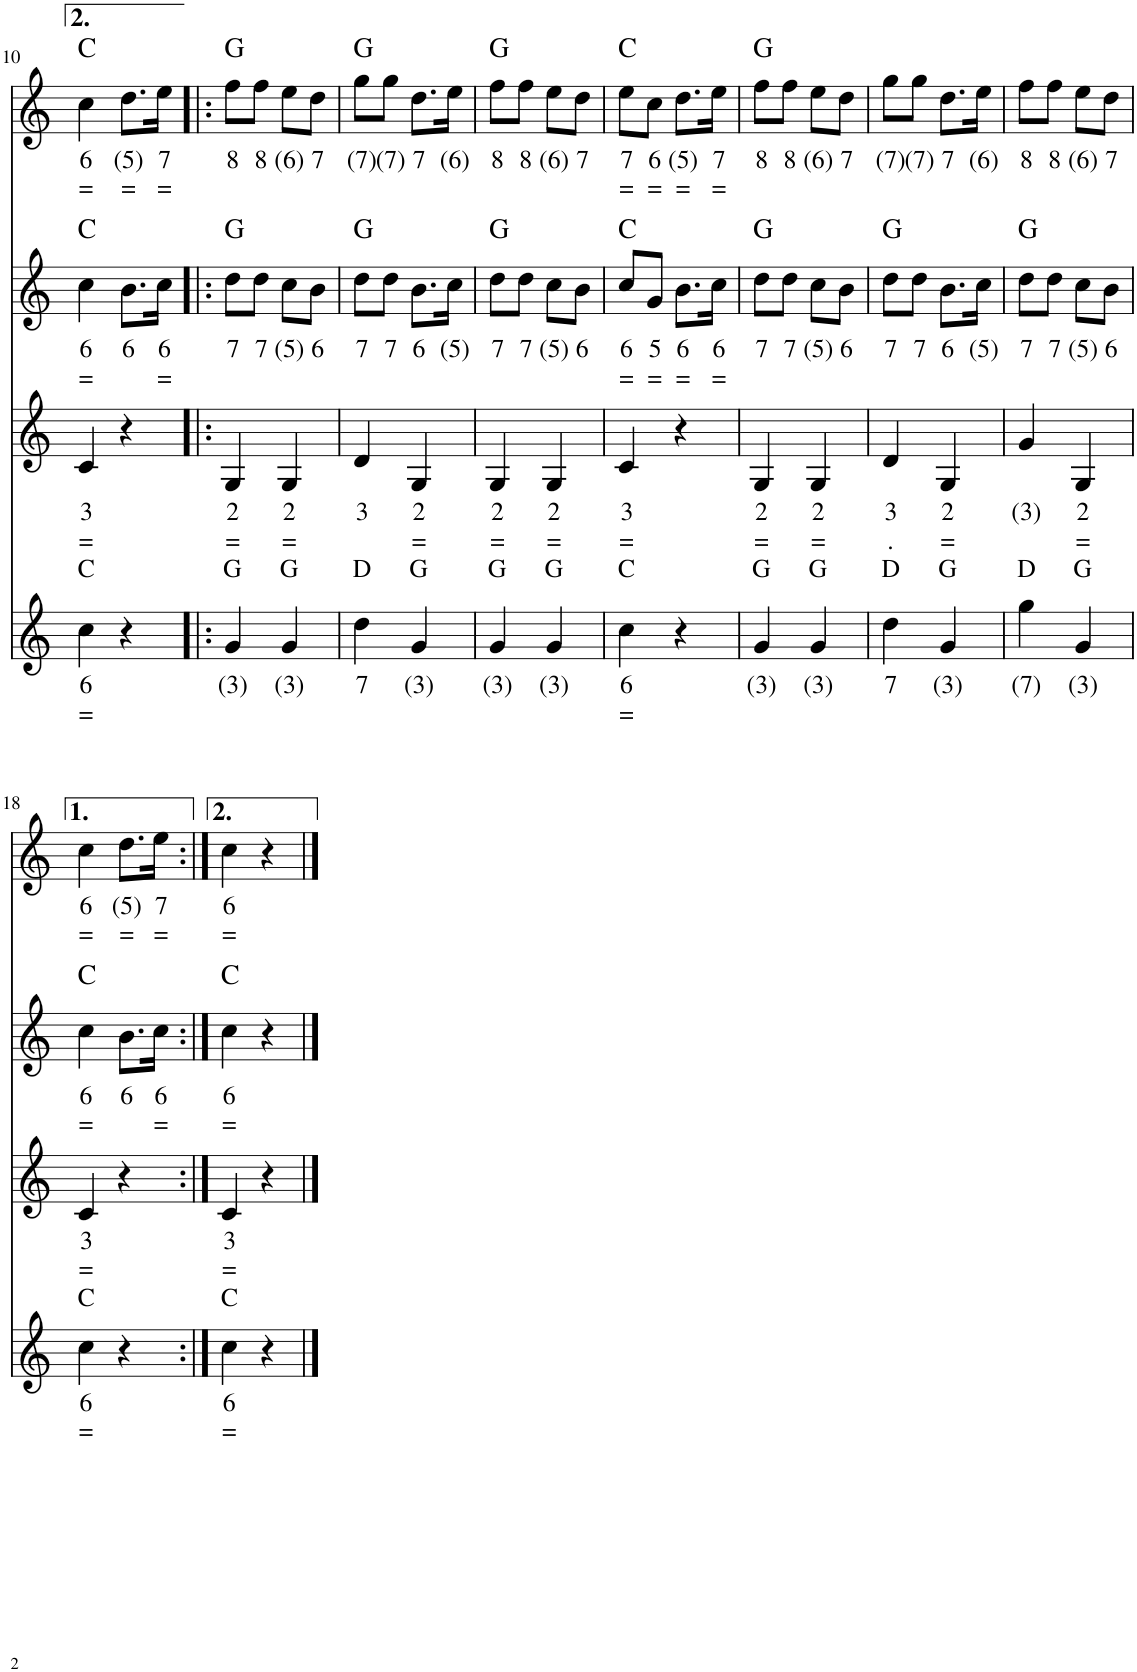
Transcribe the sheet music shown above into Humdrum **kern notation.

**kern	**text	**text	**kern	**text	**text	**text	**kern	**text	**text	**kern	**text	**text	**harte
*part4	*part4	*part4	*part3	*part3	*part3	*part3	*part2	*part2	*part2	*part1	*part1	*part1	*part1
*staff4	*staff4	*staff4	*staff3	*staff3	*staff3	*staff3	*staff2	*staff2	*staff2	*staff1	*staff1	*staff1	*
*I"Stem	*	*	*I"Bas	*	*	*	*I"Stem	*	*	*I"Stem	*	*	*
!!LO:PB:g=z
*clefG2	*	*	*clefG2	*	*	*	*clefG2	*	*	*clefG2	*	*	*
*k[]	*	*	*k[]	*	*	*	*k[]	*	*	*k[]	*	*	*
*M2/4	*	*	*M2/4	*	*	*	*M2/4	*	*	*M2/4	*	*	*
=10	=10	=10	=10	=10	=10	=10	=10	=10	=10	=10	=10	=10	=10
!	!LO:LY:b	!LO:LY:b	!	!LO:LY:b	!LO:LY:b	!LO:LY:b	!	!LO:LY:b	!LO:LY:b	!	!LO:LY:b	!LO:LY:b	!
4cc\	6	=	4c/	3	=	C	4cc\	6	=	4cc\	6	=	C:maj
!	!	!	!	!	!	!	!	!LO:LY:b	!	!	!LO:LY:b	!LO:LY:b	!
4r	.	.	4r	.	.	.	8.b\L	6	.	8.dd\L	(5)	=	.
!	!	!	!	!	!	!	!	!LO:LY:b	!LO:LY:b	!	!LO:LY:b	!LO:LY:b	!
.	.	.	.	.	.	.	16cc\Jk	6	=	16ee\Jk	7	=	.
=11!|:	=11!|:	=11!|:	=11!|:	=11!|:	=11!|:	=11!|:	=11!|:	=11!|:	=11!|:	=11!|:	=11!|:	=11!|:	=11!|:
!	!LO:LY:b	!	!	!LO:LY:b	!LO:LY:b	!LO:LY:b	!	!LO:LY:b	!	!	!LO:LY:b	!	!
4g/	(3)	.	4G/	2	=	G	8dd\L	7	.	8ff\L	8	.	G:maj
!	!	!	!	!	!	!	!	!LO:LY:b	!	!	!LO:LY:b	!	!
.	.	.	.	.	.	.	8dd\J	7	.	8ff\J	8	.	.
!	!LO:LY:b	!	!	!LO:LY:b	!LO:LY:b	!LO:LY:b	!	!LO:LY:b	!	!	!LO:LY:b	!	!
4g/	(3)	.	4G/	2	=	G	8cc\L	(5)	.	8ee\L	(6)	.	.
!	!	!	!	!	!	!	!	!LO:LY:b	!	!	!LO:LY:b	!	!
.	.	.	.	.	.	.	8b\J	6	.	8dd\J	7	.	.
=12	=12	=12	=12	=12	=12	=12	=12	=12	=12	=12	=12	=12	=12
!	!LO:LY:b	!	!	!LO:LY:b	!	!LO:LY:b	!	!LO:LY:b	!	!	!LO:LY:b	!	!
4dd\	7	.	4d/	3	.	D	8dd\L	7	.	8gg\L	(7)	.	G:maj
!	!	!	!	!	!	!	!	!LO:LY:b	!	!	!LO:LY:b	!	!
.	.	.	.	.	.	.	8dd\J	7	.	8gg\J	(7)	.	.
!	!LO:LY:b	!	!	!LO:LY:b	!LO:LY:b	!LO:LY:b	!	!LO:LY:b	!	!	!LO:LY:b	!	!
4g/	(3)	.	4G/	2	=	G	8.b\L	6	.	8.dd\L	7	.	.
!	!	!	!	!	!	!	!	!LO:LY:b	!	!	!LO:LY:b	!	!
.	.	.	.	.	.	.	16cc\Jk	(5)	.	16ee\Jk	(6)	.	.
=13	=13	=13	=13	=13	=13	=13	=13	=13	=13	=13	=13	=13	=13
!	!LO:LY:b	!	!	!LO:LY:b	!LO:LY:b	!LO:LY:b	!	!LO:LY:b	!	!	!LO:LY:b	!	!
4g/	(3)	.	4G/	2	=	G	8dd\L	7	.	8ff\L	8	.	G:maj
!	!	!	!	!	!	!	!	!LO:LY:b	!	!	!LO:LY:b	!	!
.	.	.	.	.	.	.	8dd\J	7	.	8ff\J	8	.	.
!	!LO:LY:b	!	!	!LO:LY:b	!LO:LY:b	!LO:LY:b	!	!LO:LY:b	!	!	!LO:LY:b	!	!
4g/	(3)	.	4G/	2	=	G	8cc\L	(5)	.	8ee\L	(6)	.	.
!	!	!	!	!	!	!	!	!LO:LY:b	!	!	!LO:LY:b	!	!
.	.	.	.	.	.	.	8b\J	6	.	8dd\J	7	.	.
=14	=14	=14	=14	=14	=14	=14	=14	=14	=14	=14	=14	=14	=14
!	!LO:LY:b	!LO:LY:b	!	!LO:LY:b	!LO:LY:b	!LO:LY:b	!	!LO:LY:b	!LO:LY:b	!	!LO:LY:b	!LO:LY:b	!
4cc\	6	=	4c/	3	=	C	8cc/L	6	=	8ee\L	7	=	C:maj
!	!	!	!	!	!	!	!	!LO:LY:b	!LO:LY:b	!	!LO:LY:b	!LO:LY:b	!
.	.	.	.	.	.	.	8g/J	5	=	8cc\J	6	=	.
!	!	!	!	!	!	!	!	!LO:LY:b	!LO:LY:b	!	!LO:LY:b	!LO:LY:b	!
4r	.	.	4r	.	.	.	8.b\L	6	=	8.dd\L	(5)	=	.
!	!	!	!	!	!	!	!	!LO:LY:b	!LO:LY:b	!	!LO:LY:b	!LO:LY:b	!
.	.	.	.	.	.	.	16cc\Jk	6	=	16ee\Jk	7	=	.
=15	=15	=15	=15	=15	=15	=15	=15	=15	=15	=15	=15	=15	=15
!	!LO:LY:b	!	!	!LO:LY:b	!LO:LY:b	!LO:LY:b	!	!LO:LY:b	!	!	!LO:LY:b	!	!
4g/	(3)	.	4G/	2	=	G	8dd\L	7	.	8ff\L	8	.	G:maj
!	!	!	!	!	!	!	!	!LO:LY:b	!	!	!LO:LY:b	!	!
.	.	.	.	.	.	.	8dd\J	7	.	8ff\J	8	.	.
!	!LO:LY:b	!	!	!LO:LY:b	!LO:LY:b	!LO:LY:b	!	!LO:LY:b	!	!	!LO:LY:b	!	!
4g/	(3)	.	4G/	2	=	G	8cc\L	(5)	.	8ee\L	(6)	.	.
!	!	!	!	!	!	!	!	!LO:LY:b	!	!	!LO:LY:b	!	!
.	.	.	.	.	.	.	8b\J	6	.	8dd\J	7	.	.
=16	=16	=16	=16	=16	=16	=16	=16	=16	=16	=16	=16	=16	=16
!	!LO:LY:b	!	!	!LO:LY:b	!LO:LY:b	!LO:LY:b	!	!LO:LY:b	!	!	!LO:LY:b	!	!
4dd\	7	.	4d/	3	.	D	8dd\L	7	.	8gg\L	(7)	.	.
!	!	!	!	!	!	!	!	!LO:LY:b	!	!	!LO:LY:b	!	!
.	.	.	.	.	.	.	8dd\J	7	.	8gg\J	(7)	.	.
!	!LO:LY:b	!	!	!LO:LY:b	!LO:LY:b	!LO:LY:b	!	!LO:LY:b	!	!	!LO:LY:b	!	!
4g/	(3)	.	4G/	2	=	G	8.b\L	6	.	8.dd\L	7	.	.
!	!	!	!	!	!	!	!	!LO:LY:b	!	!	!LO:LY:b	!	!
.	.	.	.	.	.	.	16cc\Jk	(5)	.	16ee\Jk	(6)	.	.
=17	=17	=17	=17	=17	=17	=17	=17	=17	=17	=17	=17	=17	=17
!	!LO:LY:b	!	!	!LO:LY:b	!	!LO:LY:b	!	!LO:LY:b	!	!	!LO:LY:b	!	!
4gg\	(7)	.	4g/	(3)	.	D	8dd\L	7	.	8ff\L	8	.	.
!	!	!	!	!	!	!	!	!LO:LY:b	!	!	!LO:LY:b	!	!
.	.	.	.	.	.	.	8dd\J	7	.	8ff\J	8	.	.
!	!LO:LY:b	!	!	!LO:LY:b	!LO:LY:b	!LO:LY:b	!	!LO:LY:b	!	!	!LO:LY:b	!	!
4g/	(3)	.	4G/	2	=	G	8cc\L	(5)	.	8ee\L	(6)	.	.
!	!	!	!	!	!	!	!	!LO:LY:b	!	!	!LO:LY:b	!	!
.	.	.	.	.	.	.	8b\J	6	.	8dd\J	7	.	.
!!LO:LB:g=z
=18	=18	=18	=18	=18	=18	=18	=18	=18	=18	=18	=18	=18	=18
!	!LO:LY:b	!LO:LY:b	!	!LO:LY:b	!LO:LY:b	!LO:LY:b	!	!LO:LY:b	!LO:LY:b	!	!LO:LY:b	!LO:LY:b	!
4cc\	6	=	4c/	3	=	C	4cc\	6	=	4cc\	6	=	.
!	!	!	!	!	!	!	!	!LO:LY:b	!	!	!LO:LY:b	!LO:LY:b	!
4r	.	.	4r	.	.	.	8.b\L	6	.	8.dd\L	(5)	=	.
!	!	!	!	!	!	!	!	!LO:LY:b	!LO:LY:b	!	!LO:LY:b	!LO:LY:b	!
.	.	.	.	.	.	.	16cc\Jk	6	=	16ee\Jk	7	=	.
=19:|!	=19:|!	=19:|!	=19:|!	=19:|!	=19:|!	=19:|!	=19:|!	=19:|!	=19:|!	=19:|!	=19:|!	=19:|!	=19:|!
!	!LO:LY:b	!LO:LY:b	!	!LO:LY:b	!LO:LY:b	!LO:LY:b	!	!LO:LY:b	!LO:LY:b	!	!LO:LY:b	!LO:LY:b	!
4cc\	6	=	4c/	3	=	C	4cc\	6	=	4cc\	6	=	.
4r	.	.	4r	.	.	.	4r	.	.	4r	.	.	.
==	==	==	==	==	==	==	==	==	==	==	==	==	==
*-	*-	*-	*-	*-	*-	*-	*-	*-	*-	*-	*-	*-	*-
